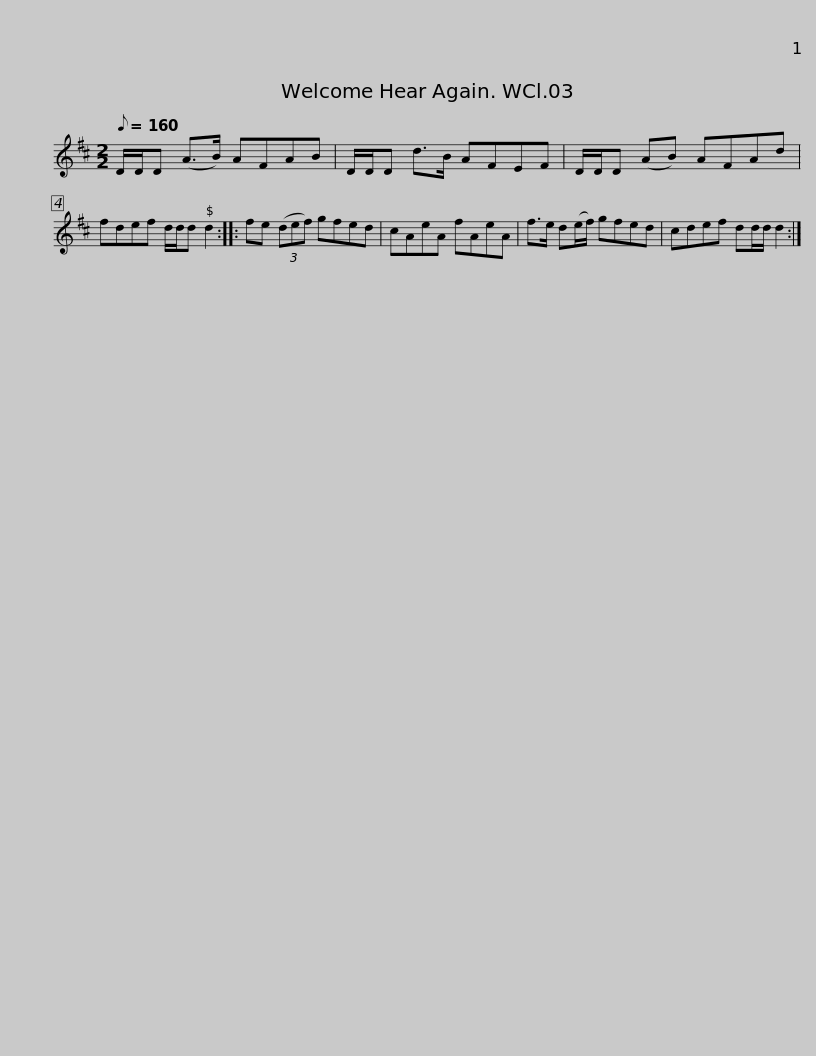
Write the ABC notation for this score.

X:1
L:1/8
Q:1/8=160
M:2/2
I:linebreak $
K:D
V:1 treble
V:1
 D/D/D (A>B) AFAB | D/D/D d>B AFEF | D/D/D (AB) AFAd | fdef d/d/d d2 ::$ fe (3(def) gfed | %5
 cAeA fAeA | f>e d(e/f/) gfed | cdef dd/d/ d2 :| %8
